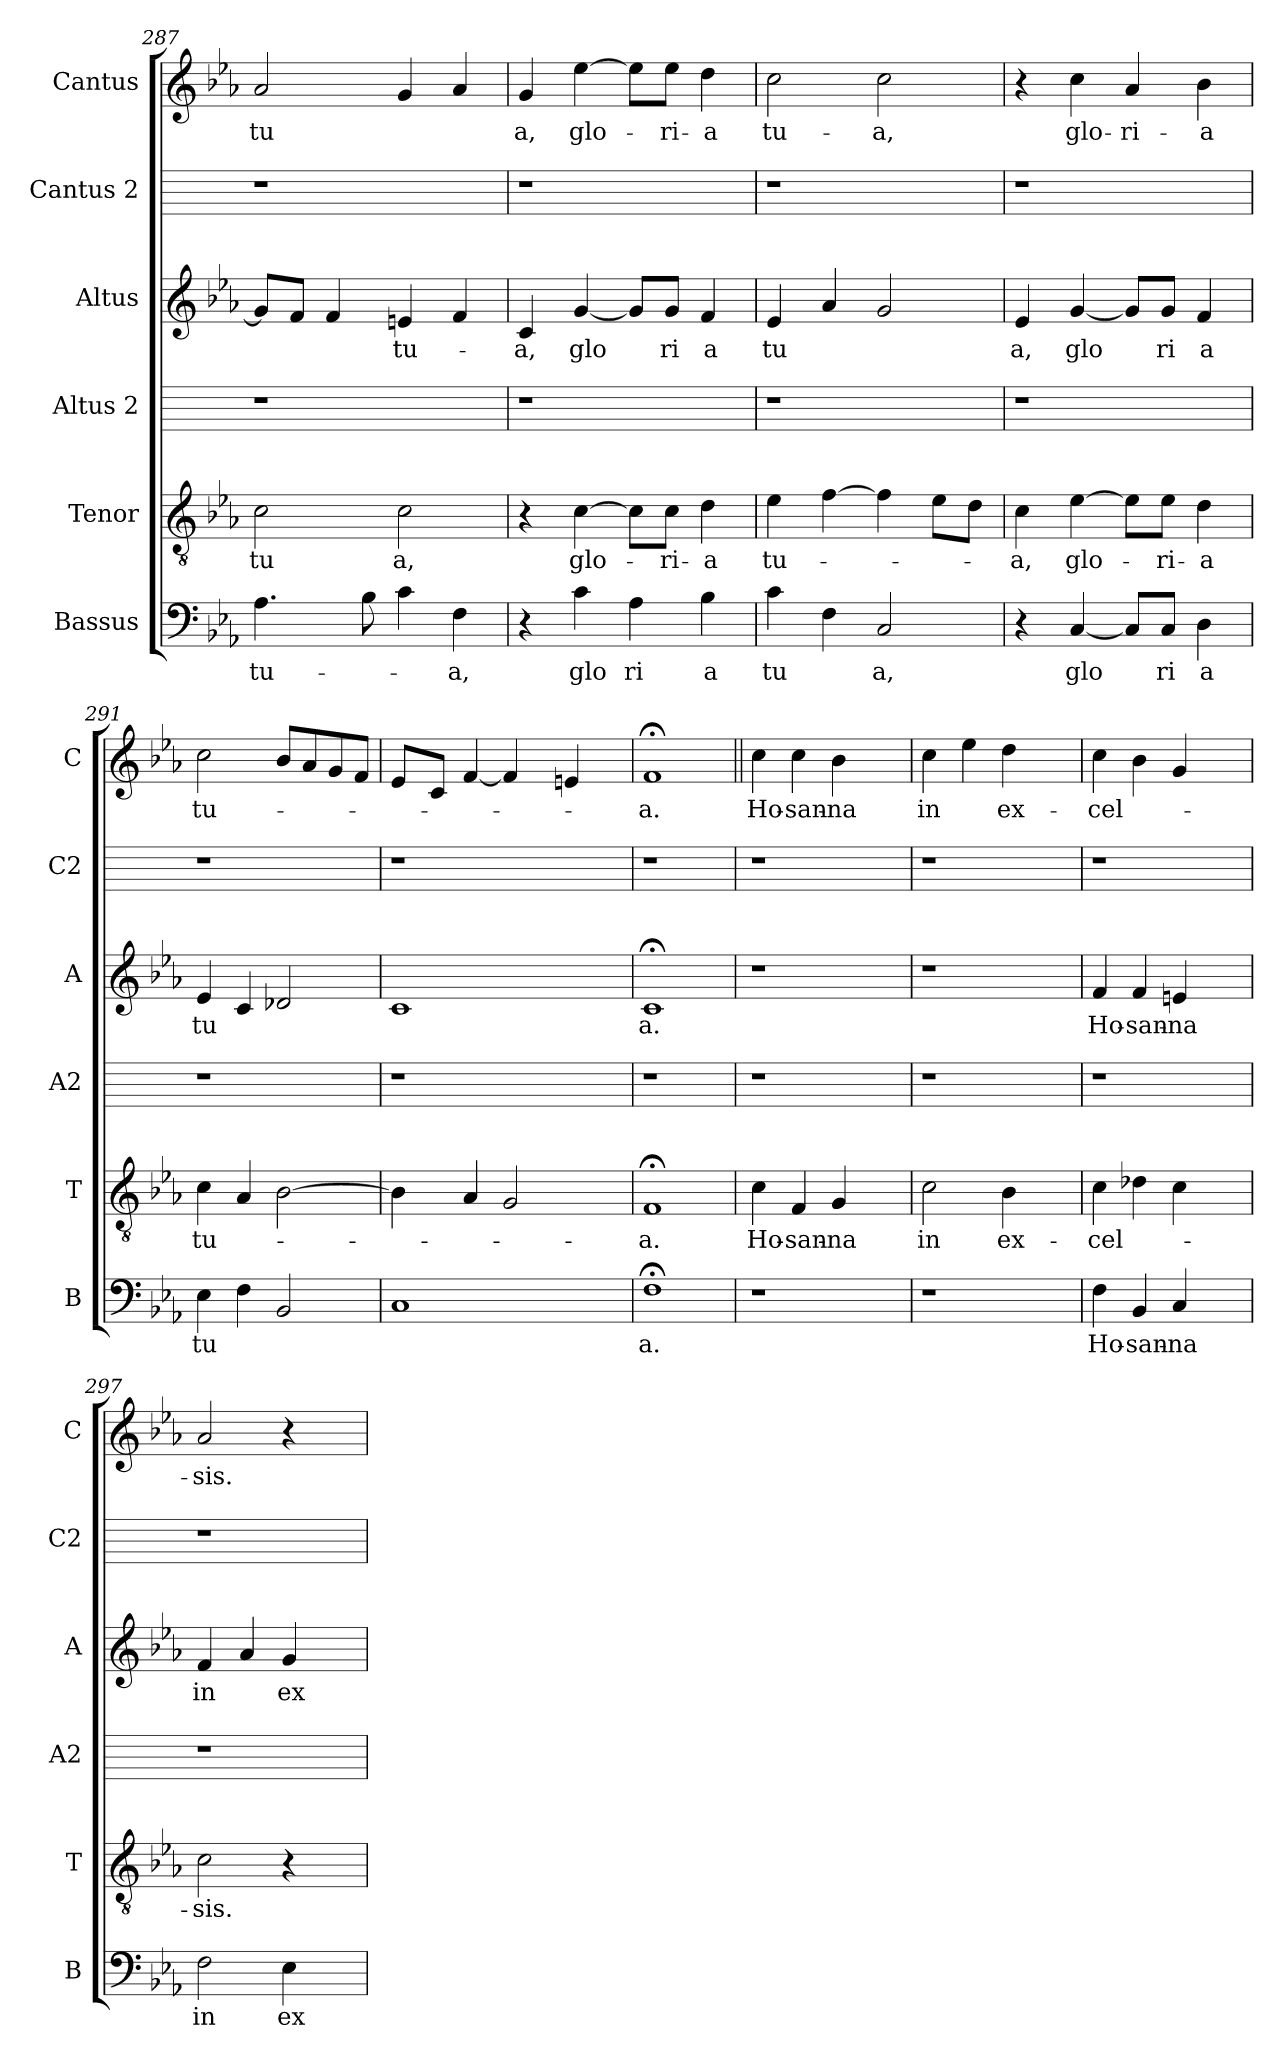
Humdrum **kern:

**kern	**text	**kern	**text	**kern	**kern	**text	**kern	**kern	**text
*part6	*part6	*part5	*part5	*part4	*part3	*part3	*part2	*part1	*part1
*staff6	*staff6	*staff5	*staff5	*staff4	*staff3	*staff3	*staff2	*staff1	*staff1
*I"Bassus	*	*I"Tenor	*	*I"Altus 2	*I"Altus	*	*I"Cantus 2	*I"Cantus	*
*I'B	*	*I'T	*	*I'A2	*I'A	*	*I'C2	*I'C	*
*clefF4	*	*clefGv2	*	*	*clefG2	*	*	*clefG2	*
*k[b-e-a-]	*	*k[b-e-a-]	*	*	*k[b-e-a-]	*	*	*k[b-e-a-]	*
*E-:	*	*E-:	*	*	*E-:	*	*	*E-:	*
=287	=287	=287	=287	=287	=287	=287	=287	=287	=287
!	!LO:LY:b:cj	!	!LO:LY:b:cj	!	!	!	!	!	!LO:LY:b:cj
4.A-\	tu-	2c\	tu	1r	8g/L]	.	1r	2a-/	tu
.	.	.	.	.	8f/J	.	.	.	.
.	.	.	.	.	4f/	.	.	.	.
8B-\	.	.	.	.	.	.	.	.	.
!	!	!	!LO:LY:b:cj	!	!	!LO:LY:b:cj	!	!	!
4c\	.	2c\	a,	.	4en/	tu-	.	4g/	.
!	!LO:LY:b:cj	!	!	!	!	!	!	!	!
4F\	-a,	.	.	.	4f/	.	.	4a-/	.
!!LO:LB:g=z
=288	=288	=288	=288	=288	=288	=288	=288	=288	=288
!	!	!	!	!	!	!LO:LY:b:cj	!	!	!LO:LY:b:cj
4r	.	4r	.	1r	4c/	-a,	1r	4g/	a,
!	!LO:LY:b:cj	!	!LO:LY:b	!	!	!LO:LY:b	!	!	!LO:LY:b
4c\	glo	[>4c\	glo-	.	[<4g/	glo	.	[>4ee-\	glo-
!	!LO:LY:b:cj	!	!	!	!	!	!	!	!
4A-\	ri	8c\L]	.	.	8g/L]	.	.	8ee-\L]	.
!	!	!	!LO:LY:b:cj	!	!	!LO:LY:b:cj	!	!	!LO:LY:b:cj
.	.	8c\J	-ri-	.	8g/J	ri	.	8ee-\J	-ri-
!	!LO:LY:b:cj	!	!LO:LY:b:cj	!	!	!LO:LY:b:cj	!	!	!LO:LY:b:cj
4B-\	a	4d\	-a	.	4f/	a	.	4dd\	-a
=289	=289	=289	=289	=289	=289	=289	=289	=289	=289
!	!LO:LY:b:cj	!	!LO:LY:b:cj	!	!	!LO:LY:b:cj	!	!	!LO:LY:b:cj
4c\	tu	4e-\	tu-	1r	4e-/	tu	1r	2cc\	tu-
4F\	.	[>4f\	.	.	4a-/	.	.	.	.
!	!LO:LY:b:cj	!	!	!	!	!	!	!	!LO:LY:b:cj
2C/	a,	4f\]	.	.	2g/	.	.	2cc\	-a,
.	.	8e-\L	.	.	.	.	.	.	.
.	.	8d\J	.	.	.	.	.	.	.
=290	=290	=290	=290	=290	=290	=290	=290	=290	=290
!	!	!	!LO:LY:b:cj	!	!	!LO:LY:b:cj	!	!	!
4r	.	4c\	-a,	1r	4e-/	a,	1r	4r	.
!	!LO:LY:b	!	!LO:LY:b	!	!	!LO:LY:b	!	!	!LO:LY:b:cj
[<4C/	glo	[>4e-\	glo-	.	[<4g/	glo	.	4cc\	glo-
!	!	!	!	!	!	!	!	!	!LO:LY:b:cj
8C/L]	.	8e-\L]	.	.	8g/L]	.	.	4a-/	-ri-
!	!LO:LY:b:cj	!	!LO:LY:b:cj	!	!	!LO:LY:b:cj	!	!	!
8C/J	ri	8e-\J	-ri-	.	8g/J	ri	.	.	.
!	!LO:LY:b:cj	!	!LO:LY:b:cj	!	!	!LO:LY:b:cj	!	!	!LO:LY:b:cj
4D\	a	4d\	-a	.	4f/	a	.	4b-\	-a
=291	=291	=291	=291	=291	=291	=291	=291	=291	=291
!	!LO:LY:b:cj	!	!LO:LY:b:cj	!	!	!LO:LY:b:cj	!	!	!LO:LY:b:cj
4E-\	tu	4c\	tu-	1r	4e-/	tu	1r	2cc\	tu-
4F\	.	4A-/	.	.	4c/	.	.	.	.
2BB-/	.	[<2B-\	.	.	2d-X/	.	.	8b-/L	.
.	.	.	.	.	.	.	.	8a-/	.
.	.	.	.	.	.	.	.	8g/	.
.	.	.	.	.	.	.	.	8f/J	.
!!LO:PB:g=z
=292	=292	=292	=292	=292	=292	=292	=292	=292	=292
*^	*	*^	*	*	*^	*	*	*^	*
1C	8ryy	.	4B-\]	16ryy	.	1r	1c	8ryy	.	1r	8e-/L	16ryy	.
.	.	.	.	64ryy	.	.	.	.	.	.	.	64ryy	.
.	.	.	.	2ryy	.	.	.	.	.	.	.	2ryy	.
.	32ryy	.	.	.	.	.	.	32ryy	.	.	8c/J	.	.
.	2ryy	.	.	.	.	.	.	2ryy	.	.	.	.	.
.	.	.	4A-/	.	.	.	.	.	.	.	[<4f/	.	.
.	.	.	2G/	.	.	.	.	.	.	.	4f/]	.	.
.	.	.	.	4ryy	.	.	.	.	.	.	.	4ryy	.
.	4ryy	.	.	.	.	.	.	4ryy	.	.	.	.	.
.	.	.	.	.	.	.	.	.	.	.	4en/	.	.
.	.	.	.	8ryy	.	.	.	.	.	.	.	8ryy	.
.	16.ryy	.	.	.	.	.	.	16.ryy	.	.	.	.	.
.	.	.	.	32.ryy	.	.	.	.	.	.	.	32.ryy	.
=293	=293	=293	=293	=293	=293	=293	=293	=293	=293	=293	=293	=293	=293
!	!	!LO:LY:b:cj	!	!	!LO:LY:b:cj	!	!	!	!LO:LY:b:cj	!	!	!	!LO:LY:b:cj
*v	*v	*	*	*	*	*	*v	*v	*	*	*v	*v	*
*	*	*v	*v	*	*	*	*	*	*	*
1F;<	a.	1F;<	-a.	1r	1c;<	a.	1r	1f;<	-a.
=294	=294||	=294	=294||	=294	=294	=294||	=294	=294||	=294||
!LO:N:vis=1	!	!	!LO:LY:b:cj	!	!LO:N:vis=1	!	!	!	!LO:LY:b:cj
1r	.	4c\	Ho-	1r	1r	.	1r	4cc\	Ho-
!	!	!	!LO:LY:b:cj	!	!	!	!	!	!LO:LY:b:cj
.	.	4F/	-san-	.	.	.	.	4cc\	-san-
!	!	!	!LO:LY:b:cj	!	!	!	!	!	!LO:LY:b:cj
.	.	4G/	-na	.	.	.	.	4b-\	-na
.	.	4ryy	.	.	.	.	.	4ryy	.
=295	=295	=295	=295	=295	=295	=295	=295	=295	=295
!LO:N:vis=1	!	!	!LO:LY:b:cj	!	!LO:N:vis=1	!	!	!	!LO:LY:b:cj
1r	.	2c\	in	1r	1r	.	1r	4cc\	in
.	.	.	.	.	.	.	.	4ee-\	.
!	!	!	!LO:LY:b:cj	!	!	!	!	!	!LO:LY:b:cj
.	.	4B-\	ex-	.	.	.	.	4dd\	ex-
.	.	4ryy	.	.	.	.	.	4ryy	.
=296	=296	=296	=296	=296	=296	=296	=296	=296	=296
!	!LO:LY:b:cj	!	!LO:LY:b	!	!	!LO:LY:b:cj	!	!	!LO:LY:b
4F\	Ho-	4c\	-cel-	1r	4f/	Ho-	1r	4cc\	-cel-
!	!LO:LY:b:cj	!	!	!	!	!LO:LY:b:cj	!	!	!
4BB-/	-san-	4d-X\	.	.	4f/	-san-	.	4b-\	.
!	!LO:LY:b:cj	!	!	!	!	!LO:LY:b:cj	!	!	!
4C/	-na	4c\	.	.	4en/	-na	.	4g/	.
4ryy	.	4ryy	.	.	4ryy	.	.	4ryy	.
!!LO:LB:g=z
=297	=297	=297	=297	=297	=297	=297	=297	=297	=297
!	!LO:LY:b:cj	!	!LO:LY:b:cj	!	!	!LO:LY:b:cj	!	!	!LO:LY:b:cj
2F\	in	2c\	-sis.	1r	4f/	in	1r	2a-/	-sis.
.	.	.	.	.	4a-/	.	.	.	.
!	!LO:LY:b:cj	!	!	!	!	!LO:LY:b:cj	!	!	!
4E-\	ex-	4r	.	.	4g/	ex	.	4r	.
4ryy	.	4ryy	.	.	4ryy	.	.	4ryy	.
=	=	=	=	=	=	=	=	=	=
*-	*-	*-	*-	*-	*-	*-	*-	*-	*-
